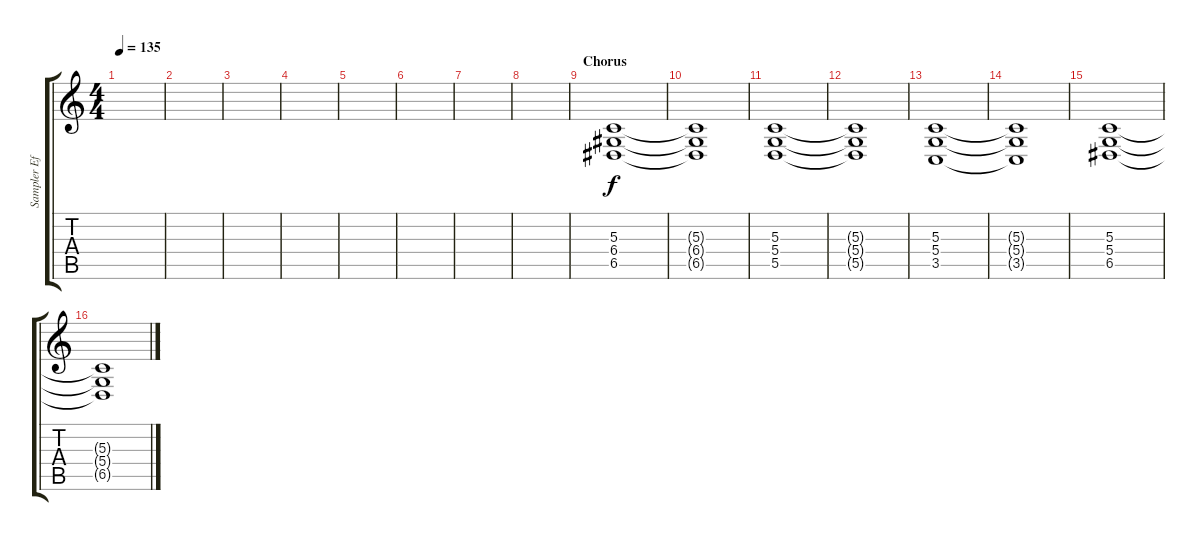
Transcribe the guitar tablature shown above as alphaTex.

\track ("Sampler Effect" "Sampler Ef") {instrument pad2warm}
\staff {score tabs}
\tuning (E4 B3 G3 D3 A2 E2) {hide}
\ts (4 4)
\tempo 135
\clef g2
\ks c
|
|
|
|
|
|
|
|
\section ("" "Chorus")
(5.3 6.4 6.5).1 |
(5.3{t} 6.4{t} 6.5{t}).1 |
(5.3 5.4 5.5).1 |
(5.3{t} 5.4{t} 5.5{t}).1 |
(5.3 5.4 3.5).1 |
(5.3{t} 5.4{t} 3.5{t}).1 |
(5.3 5.4 6.5).1 |
(5.3{t} 5.4{t} 6.5{t}).1
